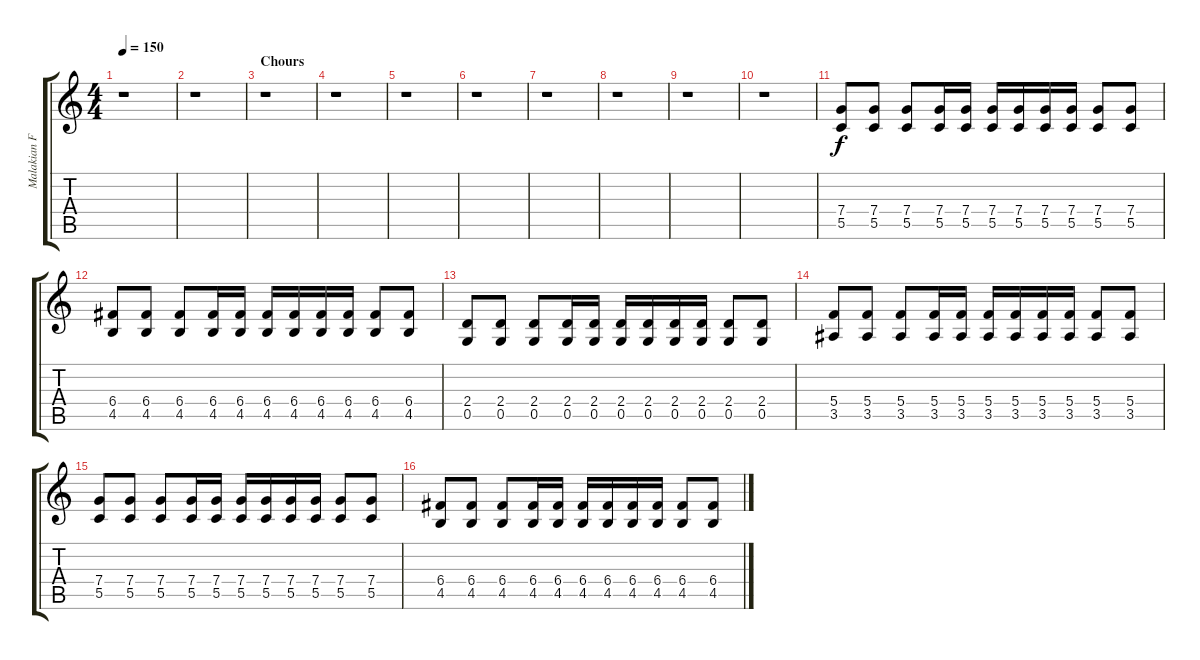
\track ("Malakian Fills" "Malakian F") {instrument overdrivenguitar}
\staff {score tabs}
\tuning (D4 A3 F3 C3 G2 C2) {hide}
\ts (4 4)
\tempo 150
\clef g2
\ks c
r.1{dy f} |
r.1 |
\section ("" "Chours")
r.1 |
r.1 |
r.1 |
r.1 |
r.1 |
r.1 |
r.1 |
r.1 |
(7.4 5.5).8{volume 13 instrument distortionguitar} (7.4 5.5).8 (7.4 5.5).8 (7.4 5.5).16 (7.4 5.5).16 (7.4 5.5).16 (7.4 5.5).16 (7.4 5.5).16 (7.4 5.5).16 (7.4 5.5).8 (7.4 5.5).8 |
(6.4 4.5).8 (6.4 4.5).8 (6.4 4.5).8 (6.4 4.5).16 (6.4 4.5).16 (6.4 4.5).16 (6.4 4.5).16 (6.4 4.5).16 (6.4 4.5).16 (6.4 4.5).8 (6.4 4.5).8 |
(2.4 0.5).8 (2.4 0.5).8 (2.4 0.5).8 (2.4 0.5).16 (2.4 0.5).16 (2.4 0.5).16 (2.4 0.5).16 (2.4 0.5).16 (2.4 0.5).16 (2.4 0.5).8 (2.4 0.5).8 |
(5.4 3.5).8 (5.4 3.5).8 (5.4 3.5).8 (5.4 3.5).16 (5.4 3.5).16 (5.4 3.5).16 (5.4 3.5).16 (5.4 3.5).16 (5.4 3.5).16 (5.4 3.5).8 (5.4 3.5).8 |
(7.4 5.5).8 (7.4 5.5).8 (7.4 5.5).8 (7.4 5.5).16 (7.4 5.5).16 (7.4 5.5).16 (7.4 5.5).16 (7.4 5.5).16 (7.4 5.5).16 (7.4 5.5).8 (7.4 5.5).8 |
(6.4 4.5).8 (6.4 4.5).8 (6.4 4.5).8 (6.4 4.5).16 (6.4 4.5).16 (6.4 4.5).16 (6.4 4.5).16 (6.4 4.5).16 (6.4 4.5).16 (6.4 4.5).8 (6.4 4.5).8
